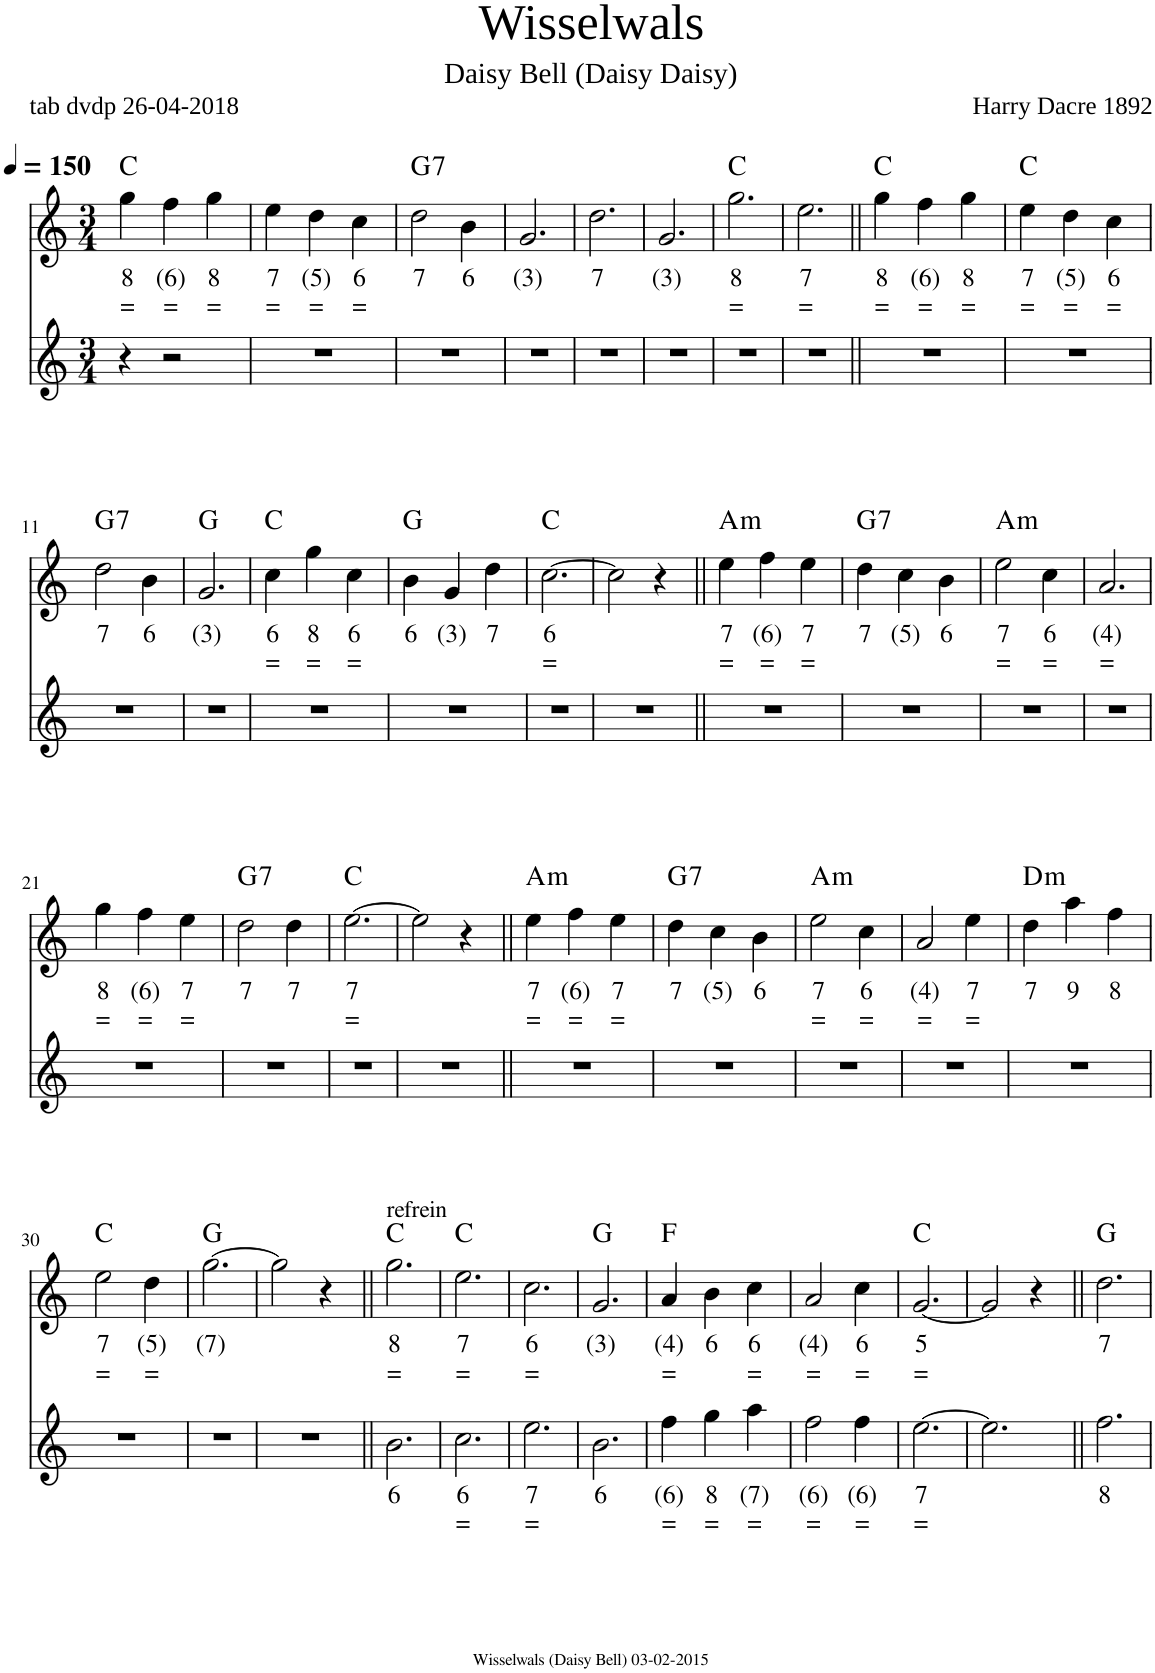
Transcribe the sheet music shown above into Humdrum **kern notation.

**kern	**text	**text	**kern	**text	**text	**harte
*part2	*part2	*part2	*part1	*part1	*part1	*part1
*staff2	*staff2	*staff2	*staff1	*staff1	*staff1	*
*I"Stem	*	*	*I"Traditional Music Library(www.rodsmith.org.uk) Tune#002391	*	*	*
*clefG2	*	*	*clefG2	*	*	*
*k[]	*	*	*k[]	*	*	*
*M3/4	*	*	*M3/4	*	*	*
*MM150	*	*	*MM150	*	*	*
=1	=1	=1	=1	=1	=1	=1
!	!	!	!	!LO:LY:b	!LO:LY:b	!
4r	.	.	4gg\	8	=	C:maj
!	!	!	!	!LO:LY:b	!LO:LY:b	!
2r	.	.	4ff\	(6)	=	.
!	!	!	!	!LO:LY:b	!LO:LY:b	!
.	.	.	4gg\	8	=	.
=2	=2	=2	=2	=2	=2	=2
!	!	!	!	!LO:LY:b	!LO:LY:b	!
2.r	.	.	4ee\	7	=	.
!	!	!	!	!LO:LY:b	!LO:LY:b	!
.	.	.	4dd\	(5)	=	.
!	!	!	!	!LO:LY:b	!LO:LY:b	!
.	.	.	4cc\	6	=	.
=3	=3	=3	=3	=3	=3	=3
!	!	!	!	!LO:LY:b	!	!LO:H:kt=7
2.r	.	.	2dd\	7	.	G:7
!	!	!	!	!LO:LY:b	!	!
.	.	.	4b\	6	.	.
=4	=4	=4	=4	=4	=4	=4
!	!	!	!	!LO:LY:b	!	!
2.r	.	.	2.g/	(3)	.	.
=5	=5	=5	=5	=5	=5	=5
!	!	!	!	!LO:LY:b	!	!
2.r	.	.	2.dd\	7	.	.
=6	=6	=6	=6	=6	=6	=6
!	!	!	!	!LO:LY:b	!	!
2.r	.	.	2.g/	(3)	.	.
=7	=7	=7	=7	=7	=7	=7
!	!	!	!	!LO:LY:b	!LO:LY:b	!
2.r	.	.	2.gg\	8	=	C:maj
=8	=8	=8	=8	=8	=8	=8
!	!	!	!	!LO:LY:b	!LO:LY:b	!
2.r	.	.	2.ee\	7	=	.
=9||	=9||	=9||	=9||	=9||	=9||	=9||
!	!	!	!	!LO:LY:b	!LO:LY:b	!
2.r	.	.	4gg\	8	=	C:maj
!	!	!	!	!LO:LY:b	!LO:LY:b	!
.	.	.	4ff\	(6)	=	.
!	!	!	!	!LO:LY:b	!LO:LY:b	!
.	.	.	4gg\	8	=	.
=10	=10	=10	=10	=10	=10	=10
!	!	!	!	!LO:LY:b	!LO:LY:b	!
2.r	.	.	4ee\	7	=	C:maj
!	!	!	!	!LO:LY:b	!LO:LY:b	!
.	.	.	4dd\	(5)	=	.
!	!	!	!	!LO:LY:b	!LO:LY:b	!
.	.	.	4cc\	6	=	.
!!LO:LB:g=z
=11	=11	=11	=11	=11	=11	=11
!	!	!	!	!LO:LY:b	!	!LO:H:kt=7
2.r	.	.	2dd\	7	.	G:7
!	!	!	!	!LO:LY:b	!	!
.	.	.	4b\	6	.	.
=12	=12	=12	=12	=12	=12	=12
!	!	!	!	!LO:LY:b	!	!
2.r	.	.	2.g/	(3)	.	G:maj
=13	=13	=13	=13	=13	=13	=13
!	!	!	!	!LO:LY:b	!LO:LY:b	!
2.r	.	.	4cc\	6	=	C:maj
!	!	!	!	!LO:LY:b	!LO:LY:b	!
.	.	.	4gg\	8	=	.
!	!	!	!	!LO:LY:b	!LO:LY:b	!
.	.	.	4cc\	6	=	.
=14	=14	=14	=14	=14	=14	=14
!	!	!	!	!LO:LY:b	!	!
2.r	.	.	4b\	6	.	G:maj
!	!	!	!	!LO:LY:b	!	!
.	.	.	4g/	(3)	.	.
!	!	!	!	!LO:LY:b	!	!
.	.	.	4dd\	7	.	.
=15	=15	=15	=15	=15	=15	=15
!	!	!	!	!LO:LY:b	!LO:LY:b	!
2.r	.	.	[2.cc\	6	=	C:maj
=16	=16	=16	=16	=16	=16	=16
2.r	.	.	2cc\]	.	.	.
.	.	.	4r	.	.	.
=17||	=17||	=17||	=17||	=17||	=17||	=17||
!	!	!	!	!LO:LY:b	!LO:LY:b	!LO:H:kt=m
2.r	.	.	4ee\	7	=	A:min
!	!	!	!	!LO:LY:b	!LO:LY:b	!
.	.	.	4ff\	(6)	=	.
!	!	!	!	!LO:LY:b	!LO:LY:b	!
.	.	.	4ee\	7	=	.
=18	=18	=18	=18	=18	=18	=18
!	!	!	!	!LO:LY:b	!	!LO:H:kt=7
2.r	.	.	4dd\	7	.	G:7
!	!	!	!	!LO:LY:b	!	!
.	.	.	4cc\	(5)	.	.
!	!	!	!	!LO:LY:b	!	!
.	.	.	4b\	6	.	.
=19	=19	=19	=19	=19	=19	=19
!	!	!	!	!LO:LY:b	!LO:LY:b	!LO:H:kt=m
2.r	.	.	2ee\	7	=	A:min
!	!	!	!	!LO:LY:b	!LO:LY:b	!
.	.	.	4cc\	6	=	.
=20	=20	=20	=20	=20	=20	=20
!	!	!	!	!LO:LY:b	!LO:LY:b	!
2.r	.	.	2.a/	(4)	=	.
!!LO:LB:g=z
=21	=21	=21	=21	=21	=21	=21
!	!	!	!	!LO:LY:b	!LO:LY:b	!
2.r	.	.	4gg\	8	=	.
!	!	!	!	!LO:LY:b	!LO:LY:b	!
.	.	.	4ff\	(6)	=	.
!	!	!	!	!LO:LY:b	!LO:LY:b	!
.	.	.	4ee\	7	=	.
=22	=22	=22	=22	=22	=22	=22
!	!	!	!	!LO:LY:b	!	!LO:H:kt=7
2.r	.	.	2dd\	7	.	G:7
!	!	!	!	!LO:LY:b	!	!
.	.	.	4dd\	7	.	.
=23	=23	=23	=23	=23	=23	=23
!	!	!	!	!LO:LY:b	!LO:LY:b	!
2.r	.	.	[2.ee\	7	=	C:maj
=24	=24	=24	=24	=24	=24	=24
2.r	.	.	2ee\]	.	.	.
.	.	.	4r	.	.	.
=25||	=25||	=25||	=25||	=25||	=25||	=25||
!	!	!	!	!LO:LY:b	!LO:LY:b	!LO:H:kt=m
2.r	.	.	4ee\	7	=	A:min
!	!	!	!	!LO:LY:b	!LO:LY:b	!
.	.	.	4ff\	(6)	=	.
!	!	!	!	!LO:LY:b	!LO:LY:b	!
.	.	.	4ee\	7	=	.
=26	=26	=26	=26	=26	=26	=26
!	!	!	!	!LO:LY:b	!	!LO:H:kt=7
2.r	.	.	4dd\	7	.	G:7
!	!	!	!	!LO:LY:b	!	!
.	.	.	4cc\	(5)	.	.
!	!	!	!	!LO:LY:b	!	!
.	.	.	4b\	6	.	.
=27	=27	=27	=27	=27	=27	=27
!	!	!	!	!LO:LY:b	!LO:LY:b	!LO:H:kt=m
2.r	.	.	2ee\	7	=	A:min
!	!	!	!	!LO:LY:b	!LO:LY:b	!
.	.	.	4cc\	6	=	.
=28	=28	=28	=28	=28	=28	=28
!	!	!	!	!LO:LY:b	!LO:LY:b	!
2.r	.	.	2a/	(4)	=	.
!	!	!	!	!LO:LY:b	!LO:LY:b	!
.	.	.	4ee\	7	=	.
=29	=29	=29	=29	=29	=29	=29
!	!	!	!	!LO:LY:b	!	!LO:H:kt=m
2.r	.	.	4dd\	7	.	D:min
!	!	!	!	!LO:LY:b	!	!
.	.	.	4aa\	9	.	.
!	!	!	!	!LO:LY:b	!	!
.	.	.	4ff\	8	.	.
!!LO:LB:g=z
=30	=30	=30	=30	=30	=30	=30
!	!	!	!	!LO:LY:b	!LO:LY:b	!
2.r	.	.	2ee\	7	=	C:maj
!	!	!	!	!LO:LY:b	!LO:LY:b	!
.	.	.	4dd\	(5)	=	.
=31	=31	=31	=31	=31	=31	=31
!	!	!	!	!LO:LY:b	!	!
2.r	.	.	[2.gg\	(7)	.	G:maj
=32	=32	=32	=32	=32	=32	=32
2.r	.	.	2gg\]	.	.	.
.	.	.	4r	.	.	.
=33||	=33||	=33||	=33||	=33||	=33||	=33||
!	!	!	!LO:TX:a:t=refrein	!	!	!
!	!LO:LY:b	!	!	!LO:LY:b	!LO:LY:b	!
2.b\	6	.	2.gg\	8	=	C:maj
=34	=34	=34	=34	=34	=34	=34
!	!LO:LY:b	!LO:LY:b	!	!LO:LY:b	!LO:LY:b	!
2.cc\	6	=	2.ee\	7	=	C:maj
=35	=35	=35	=35	=35	=35	=35
!	!LO:LY:b	!LO:LY:b	!	!LO:LY:b	!LO:LY:b	!
2.ee\	7	=	2.cc\	6	=	.
=36	=36	=36	=36	=36	=36	=36
!	!LO:LY:b	!	!	!LO:LY:b	!	!
2.b\	6	.	2.g/	(3)	.	G:maj
=37	=37	=37	=37	=37	=37	=37
!	!LO:LY:b	!LO:LY:b	!	!LO:LY:b	!LO:LY:b	!
4ff\	(6)	=	4a/	(4)	=	F:maj
!	!LO:LY:b	!LO:LY:b	!	!LO:LY:b	!	!
4gg\	8	=	4b\	6	.	.
!	!LO:LY:b	!LO:LY:b	!	!LO:LY:b	!LO:LY:b	!
4aa\	(7)	=	4cc\	6	=	.
=38	=38	=38	=38	=38	=38	=38
!	!LO:LY:b	!LO:LY:b	!	!LO:LY:b	!LO:LY:b	!
2ff\	(6)	=	2a/	(4)	=	.
!	!LO:LY:b	!LO:LY:b	!	!LO:LY:b	!LO:LY:b	!
4ff\	(6)	=	4cc\	6	=	.
=39	=39	=39	=39	=39	=39	=39
!	!LO:LY:b	!LO:LY:b	!	!LO:LY:b	!LO:LY:b	!
[2.ee\	7	=	[2.g/	5	=	C:maj
=40	=40	=40	=40	=40	=40	=40
2.ee\]	.	.	2g/]	.	.	.
.	.	.	4r	.	.	.
=41||	=41||	=41||	=41||	=41||	=41||	=41||
!	!LO:LY:b	!	!	!LO:LY:b	!	!
2.ff\	8	.	2.dd\	7	.	G:maj
=	=	=	=	=	=	=
*-	*-	*-	*-	*-	*-	*-
